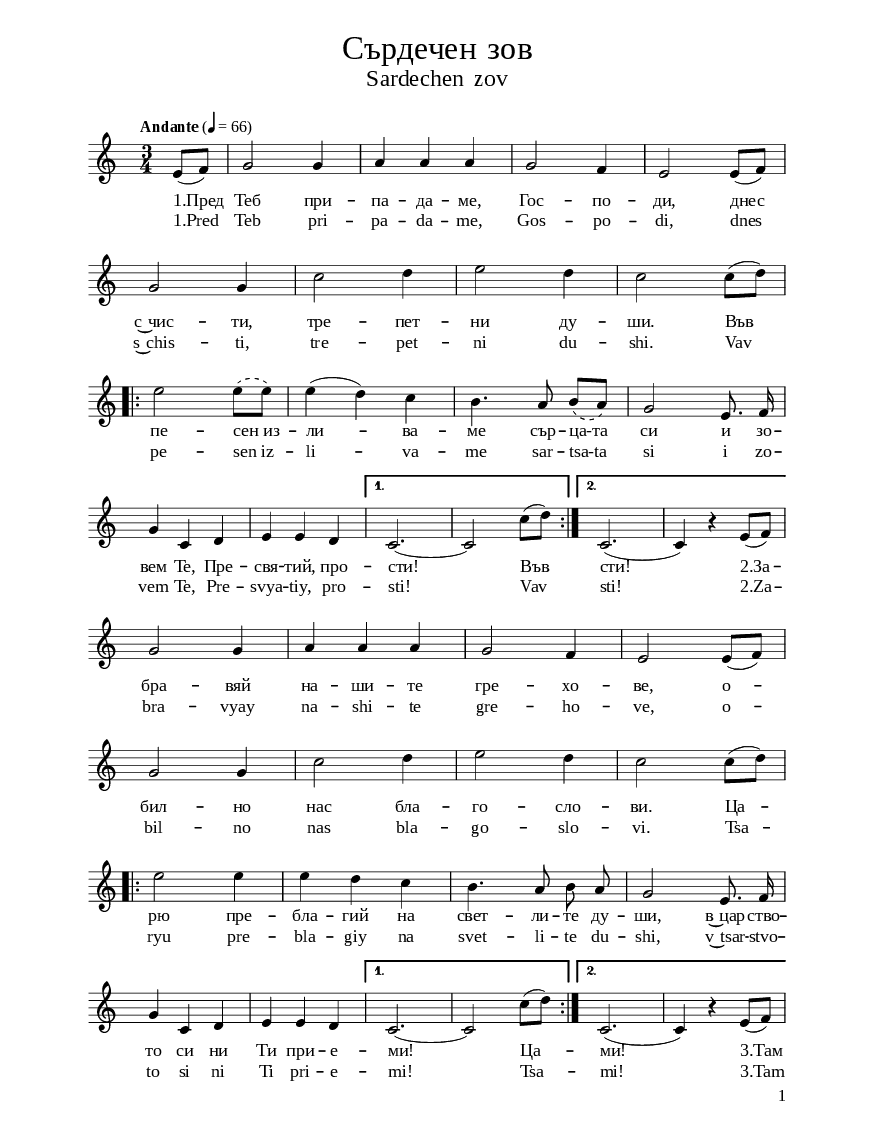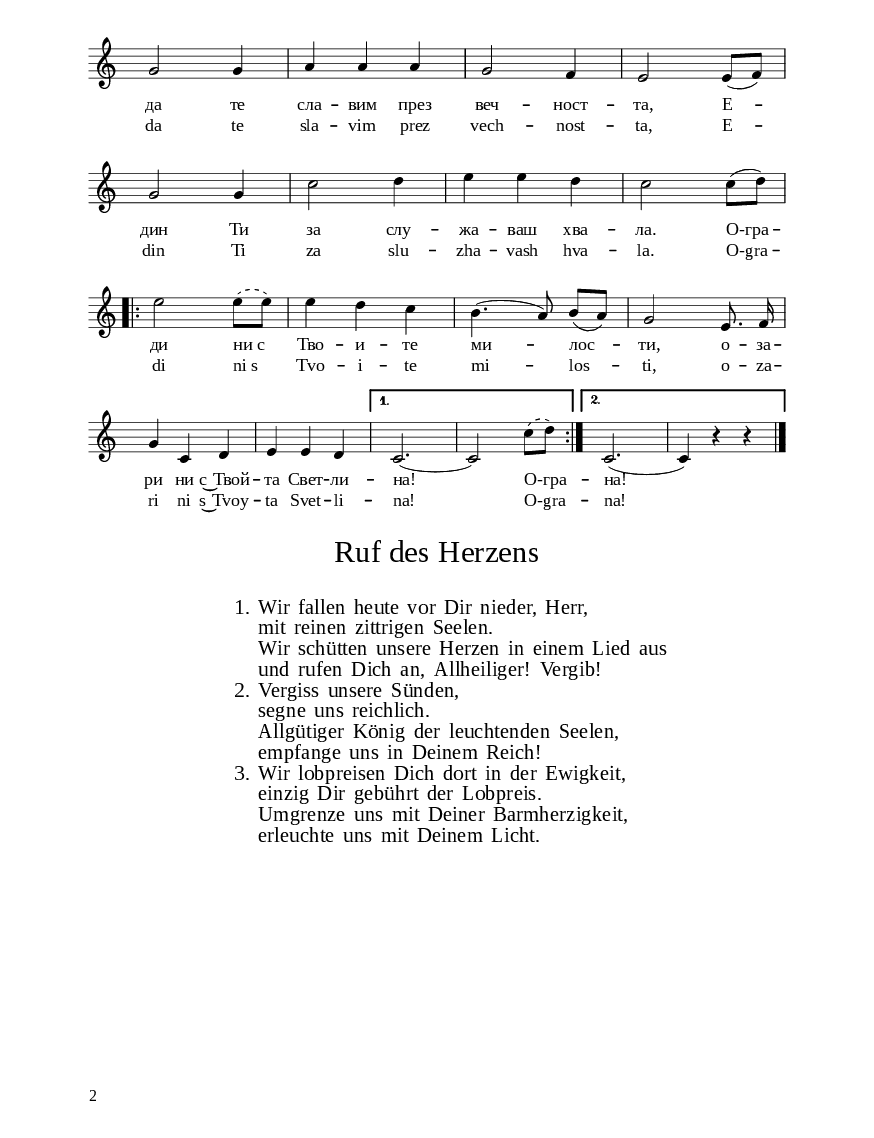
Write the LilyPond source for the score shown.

\version "2.20.0"

\paper {
  #(set-paper-size "a5")
}

\bookpart {
  \paper {
    print-all-headers = ##t
    print-page-number = ##t
    print-first-page-number = ##t

    % put page numbers on the bottom
    oddHeaderMarkup = \markup ""
    evenHeaderMarkup = \markup ""
    oddFooterMarkup = \markup
    \fill-line {
      ""
      \on-the-fly #print-page-number-check-first \fromproperty #'page:page-number-string
    }
    evenFooterMarkup = \markup
    \fill-line {
      \on-the-fly #print-page-number-check-first \fromproperty #'page:page-number-string
      ""
    }

    left-margin = 1.5\cm
    right-margin = 1.5\cm
    top-margin = 1.6\cm
    bottom-margin = 1.2\cm
    ragged-bottom = ##t % do not spread the staves to fill the whole vertical space

    % change lyrics and titles font (affects notes also)
    fonts =
    #(make-pango-font-tree
      "Times New Roman"
      "DejaVu Sans"
      "DejaVu Sans Mono"
      (/ (* staff-height pt) 3.6))

    % change distance between staves
    system-system-spacing =
    #'((basic-distance . 12)
       (minimum-distance . 6)
       (padding . 1)
       (stretchability . 12))
  }

  \header {
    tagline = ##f
  }

  \score{
    \layout {
      indent = 0.0\cm % remove first line indentation
      %ragged-last = ##t % do not spread last line to fill the whole space
      \context {
        \Score
        \omit BarNumber %remove bar numbers
      } % context

      \context {
        % change staff size
        \Staff
        fontSize = #+0 % affects notes size only
        \override StaffSymbol #'staff-space = #(magstep -3)
        \override StaffSymbol #'thickness = #0.5
        \override BarLine #'hair-thickness = #1
        %\override StaffSymbol #'ledger-line-thickness = #'(0 . 0)
      }

      \context {
        % adjust space between staff and lyrics and between the two lyric lines
        \Lyrics
        \override VerticalAxisGroup.nonstaff-relatedstaff-spacing = #'((basic-distance . 4.5))
        \override VerticalAxisGroup.nonstaff-nonstaff-spacing = #'((minimum-distance . 2))
      }
    } % layout

    \new Voice \absolute{
      \clef treble
      \key c \major
      \time 3/4
      \tempo \markup {
        % make tempo note smaller
        \concat {
          "Andante" \normal-text { " (" }
          \teeny \general-align #Y #DOWN \note #"4" #0.8
          \normal-text { " = 66)" }
        }
      }
      \autoBeamOff
      \partial 4
      e'8 ([f'8]) |  g'2 g'4 |  a'4 a' a' | g'2 f'4 | e'2 e'8 ([ f' ]) | \break

      g'2 g'4 | c''2 d''4 | e''2 d''4 | c''2 c''8 ( [d''8]) | \break

      \repeat volta 2 {
        e''2 \slurDashed e''8 ([e'']) |\slurSolid e''4 ( d'' ) c'' | b'4. a'8  \slurDashed b' ([a']) | g'2 e'8. f'16 | \break
        g'4 c' d' | e' e' d' |
      }
      \alternative {
        { c'2. ~| c'2  \slurSolid c''8 ( [ d'' ] ) |  }

        { c'2.  ( | c'4 ) r4 e'8 ([f'8 ])| \break }
      }

      g'2 g'4 |  a'4 a' a' | g'2 f'4 | e'2 e'8 ([ f' ]) | \break

      g'2 g'4 | c''2 d''4 | e''2 d''4 | c''2 c''8 ( [d''8]) | \break

      \repeat volta 2 {
        e''2 e''4 | e''4 d'' c'' | b'4. a'8  b' a' | g'2 e'8. f'16 | \break
        g'4 c' d' | e' e' d' |
      }

      \alternative {
        { c'2. ~| c'2  c''8 ( [ d'' ] ) |  }
        { c'2. ( | c'4 ) r4 e'8 ([f'8 ])| \break }
      }

      g'2 g'4 |  a'4 a' a' | g'2 f'4 | e'2 e'8 ([ f' ]) | \break

      g'2 g'4 | c''2 d''4 | e''4 e''4 d''4 | c''2 c''8 ([d''8]) | \break

      \repeat volta 2 {
        e''2 \slurDashed e''8   ( [ e''] ) | e''4  d'' c'' | \slurSolid b'4. (a'8)  b' ([a']) | g'2 e'8. f'16 | \break
        g'4 c' d' | e' e' d' |
      }
      \alternative {
        { c'2. ~| c'2 \slurDashed c''8 ( [ d'' ] )   |   }
        {\slurSolid  c'2. ( | c'4 ) r4 r4 \bar "|."  | \break }
      }

    }

    \addlyrics {
      "1.Пред" Теб при -- па -- да -- ме, Гос -- по -- ди, днес
      с~чис -- ти, тре -- пет -- ни  ду -- ши. Във
      пе -- сен_из -- ли --  ва -- ме  сър -- ца-та си и зо --
      вем Те, Пре -- свя -- тий, про -- сти! Във сти!

      "2.За" -- бра -- вяй на -- ши -- те гре -- хо -- ве, о --
      бил -- но нас бла -- го -- сло -- ви. Ца --
      рю пре -- бла -- гий на свет -- ли -- те ду -- ши, в~цар -- ство --
      то си ни Ти при -- е -- ми! Ца -- ми!

      "3.Там" да те сла -- вим през веч -- ност -- та, E --
      дин Ти за слу -- жа -- ваш хва -- ла. О-гра --
      ди ни_с Тво -- и -- те ми -- лос -- ти, о -- за --
      ри ни с~Твой -- та Свет -- ли -- на! О-гра -- на!
    }
    \addlyrics {
      "1.Pred" Teb pri -- pa -- da -- me, Gos -- po -- di, dnes
      s~chis -- ti, tre -- pet -- ni  du -- shi. Vav
      pe -- sen_iz -- li --  va -- me  sar -- tsa-ta si i zo --
      vem Te, Pre -- svya -- tiy, pro -- sti! Vav sti!

      "2.Za" -- bra -- vyay na -- shi -- te gre -- ho -- ve, o --
      bil -- no nas bla -- go -- slo -- vi. Tsa --
      ryu pre -- bla -- giy na svet -- li -- te du -- shi, v~tsar -- stvo --
      to si ni Ti pri -- e -- mi! Tsa -- mi!

      "3.Tam" da te sla -- vim prez vech -- nost -- ta, E --
      din Ti za slu -- zha -- vash hva -- la. O-gra --
      di ni_s Tvo -- i -- te mi -- los -- ti, o -- za --
      ri ni s~Tvoy -- ta Svet -- li -- na! O-gra -- na!
    }



    \header {
      title = \markup \column \normal-text \fontsize #2.5 {
        \center-align
        \line { Сърдечен зов }
        \vspace #-0.6
        \center-align
        \line \fontsize #-3 { Sardechen zov }
        \vspace #-0.8
        \center-align
        \line \fontsize #-3 { " " }
      }
    }

    \midi{}

  } % score



  % include foreign translation(s) of the song
  \version "2.20.0"

\markup \fill-line { \fontsize #6 "Ruf des Herzens" }
\markup \null
\markup \null
\markup \fontsize #+2.5 {
  \hspace #14
  \override #'(baseline-skip . 2)
  \column {
    \line { "   " }

    \line { 1. Wir fallen heute vor Dir nieder, Herr, }

    \line { "   "mit reinen zittrigen Seelen.}

    \line { "   "Wir schütten unsere Herzen in einem Lied aus }

    \line { "   "und rufen Dich an, Allheiliger! Vergib!}

    \line { 2. Vergiss unsere Sünden, }

    \line { "   "segne uns reichlich.}

    \line { "   "Allgütiger König der leuchtenden Seelen,}

    \line { "   "empfange uns in Deinem Reich!}

    \line { 3. Wir lobpreisen Dich dort in der Ewigkeit,}

    \line { "   "einzig Dir gebührt der Lobpreis.}

    \line { "   "Umgrenze uns mit Deiner Barmherzigkeit,}

    \line { "   "erleuchte uns mit Deinem Licht.}
  }
}


} % bookpart
